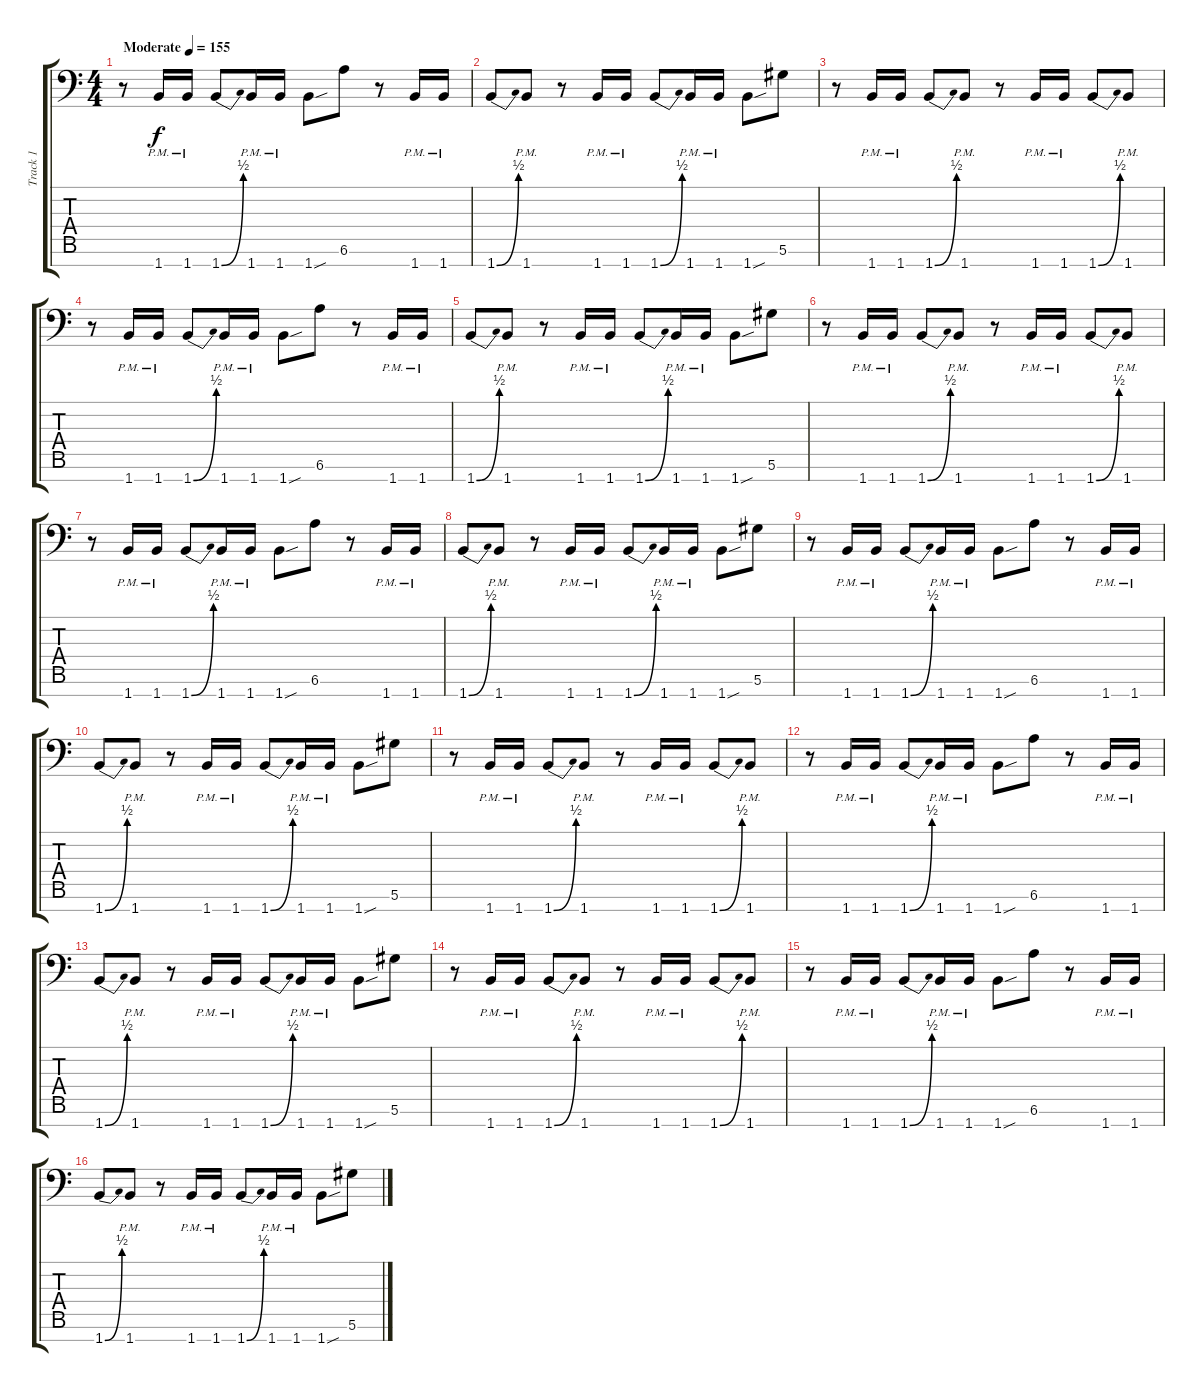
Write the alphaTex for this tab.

\track ("Track 1" "Track 1") {instrument overdrivenguitar}
\staff {score tabs}
\tuning (Eb4 Bb3 Gb3 Db3 Ab2 Eb2 Bb1) {hide}
\ts (4 4)
\tempo (155 "Moderate")
\clef f4
\ks c
r.8{dy f instrument overdrivenguitar} 1.7{pm}.16 1.7{pm}.16 1.7{be (bend 0 0 60 2)}.8 1.7{pm}.16 1.7{pm}.16 1.7{sou}.8 6.6.8 r.8 1.7{pm}.16 1.7{pm}.16 |
1.7{be (bend 0 0 60 2)}.8 1.7{pm}.8 r.8 1.7{pm}.16 1.7{pm}.16 1.7{be (bend 0 0 60 2)}.8 1.7{pm}.16 1.7{pm}.16 1.7{sou}.8 5.6.8 |
r.8 1.7{pm}.16 1.7{pm}.16 1.7{be (bend 0 0 60 2)}.8 1.7{pm}.8 r.8 1.7{pm}.16 1.7{pm}.16 1.7{be (bend 0 0 60 2)}.8 1.7{pm}.8 |
r.8 1.7{pm}.16 1.7{pm}.16 1.7{be (bend 0 0 60 2)}.8 1.7{pm}.16 1.7{pm}.16 1.7{sou}.8 6.6.8 r.8 1.7{pm}.16 1.7{pm}.16 |
1.7{be (bend 0 0 60 2)}.8 1.7{pm}.8 r.8 1.7{pm}.16 1.7{pm}.16 1.7{be (bend 0 0 60 2)}.8 1.7{pm}.16 1.7{pm}.16 1.7{sou}.8 5.6.8 |
r.8 1.7{pm}.16 1.7{pm}.16 1.7{be (bend 0 0 60 2)}.8 1.7{pm}.8 r.8 1.7{pm}.16 1.7{pm}.16 1.7{be (bend 0 0 60 2)}.8 1.7{pm}.8 |
r.8 1.7{pm}.16 1.7{pm}.16 1.7{be (bend 0 0 60 2)}.8 1.7{pm}.16 1.7{pm}.16 1.7{sou}.8 6.6.8 r.8 1.7{pm}.16 1.7{pm}.16 |
1.7{be (bend 0 0 60 2)}.8 1.7{pm}.8 r.8 1.7{pm}.16 1.7{pm}.16 1.7{be (bend 0 0 60 2)}.8 1.7{pm}.16 1.7{pm}.16 1.7{sou}.8 5.6.8 |
r.8 1.7{pm}.16 1.7{pm}.16 1.7{be (bend 0 0 60 2)}.8 1.7{pm}.16 1.7{pm}.16 1.7{sou}.8 6.6.8 r.8 1.7{pm}.16 1.7{pm}.16 |
1.7{be (bend 0 0 60 2)}.8 1.7{pm}.8 r.8 1.7{pm}.16 1.7{pm}.16 1.7{be (bend 0 0 60 2)}.8 1.7{pm}.16 1.7{pm}.16 1.7{sou}.8 5.6.8 |
r.8 1.7{pm}.16 1.7{pm}.16 1.7{be (bend 0 0 60 2)}.8 1.7{pm}.8 r.8 1.7{pm}.16 1.7{pm}.16 1.7{be (bend 0 0 60 2)}.8 1.7{pm}.8 |
r.8 1.7{pm}.16 1.7{pm}.16 1.7{be (bend 0 0 60 2)}.8 1.7{pm}.16 1.7{pm}.16 1.7{sou}.8 6.6.8 r.8 1.7{pm}.16 1.7{pm}.16 |
1.7{be (bend 0 0 60 2)}.8 1.7{pm}.8 r.8 1.7{pm}.16 1.7{pm}.16 1.7{be (bend 0 0 60 2)}.8 1.7{pm}.16 1.7{pm}.16 1.7{sou}.8 5.6.8 |
r.8 1.7{pm}.16 1.7{pm}.16 1.7{be (bend 0 0 60 2)}.8 1.7{pm}.8 r.8 1.7{pm}.16 1.7{pm}.16 1.7{be (bend 0 0 60 2)}.8 1.7{pm}.8 |
r.8 1.7{pm}.16 1.7{pm}.16 1.7{be (bend 0 0 60 2)}.8 1.7{pm}.16 1.7{pm}.16 1.7{sou}.8 6.6.8 r.8 1.7{pm}.16 1.7{pm}.16 |
1.7{be (bend 0 0 60 2)}.8 1.7{pm}.8 r.8 1.7{pm}.16 1.7{pm}.16 1.7{be (bend 0 0 60 2)}.8 1.7{pm}.16 1.7{pm}.16 1.7{sou}.8 5.6.8
